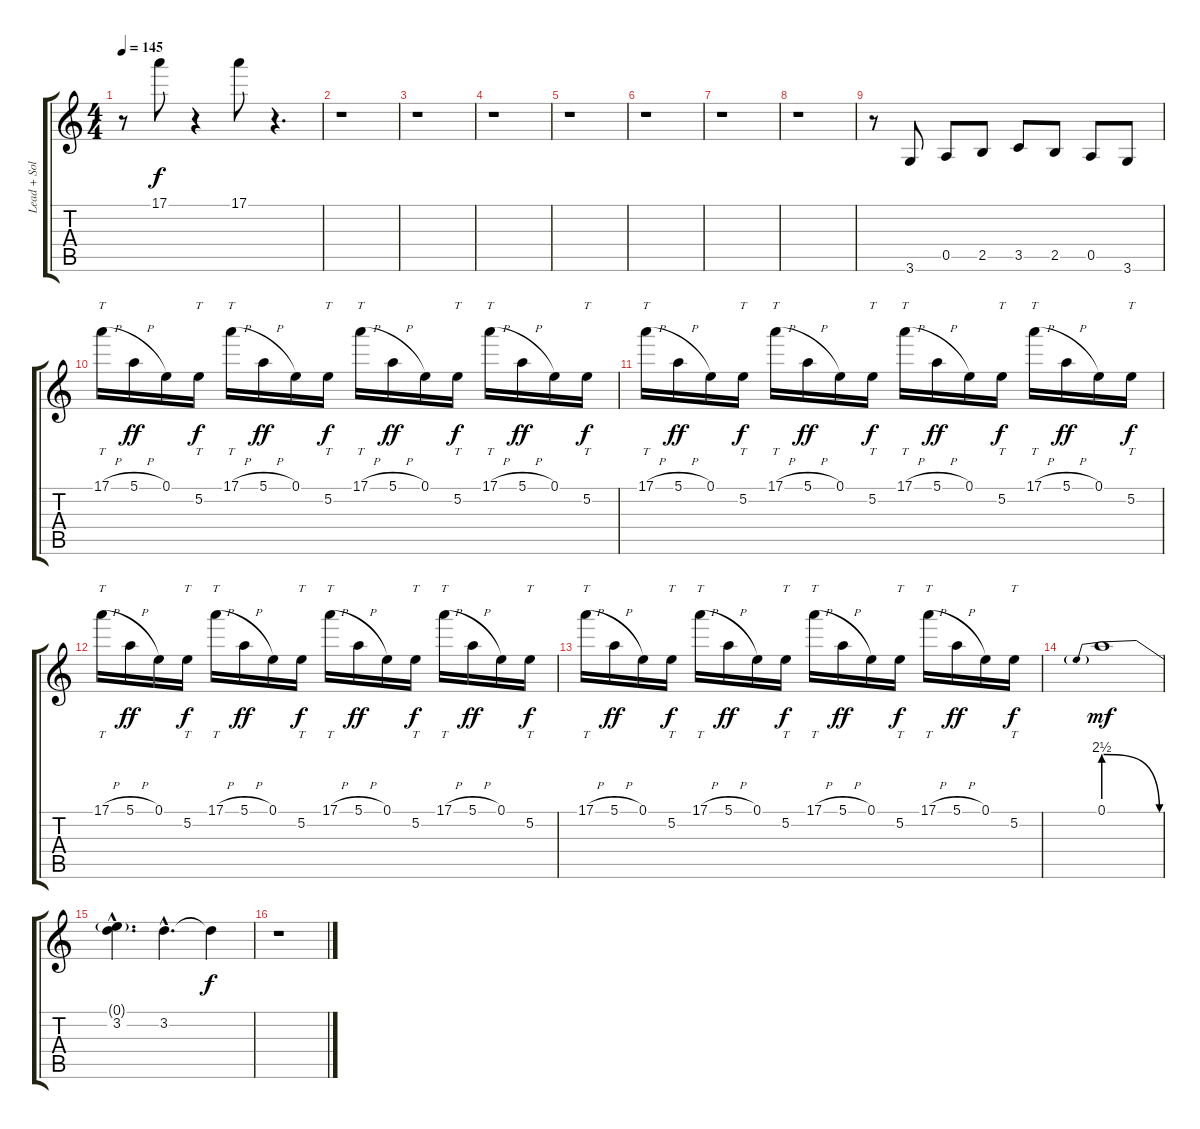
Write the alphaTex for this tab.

\track ("Lead + Solo Guitar" "Lead + Sol") {instrument distortionguitar}
\staff {score tabs}
\tuning (E4 B3 G3 D3 A2 E2) {hide}
\ts (4 4)
\tempo 145
\clef g2
\ks c
r.8{dy f} 17.1.8{volume 13 balance 4} r.4 17.1.8{volume 13 balance 4} r.4{d} |
r.1{volume 16 balance 4} |
r.1 |
r.1 |
r.1 |
r.1 |
r.1 |
r.1 |
r.8 3.6.8 0.5.8 2.5.8 3.5.8 2.5.8 0.5.8 3.6.8 |
17.1{h}.16{tt} 5.1{h}.16{dy ff} 0.1.16 5.2.16{tt dy f} 17.1{h}.16{tt} 5.1{h}.16{dy ff} 0.1.16 5.2.16{tt dy f} 17.1{h}.16{tt} 5.1{h}.16{dy ff} 0.1.16 5.2.16{tt dy f} 17.1{h}.16{tt} 5.1{h}.16{dy ff} 0.1.16 5.2.16{tt dy f} |
17.1{h}.16{tt} 5.1{h}.16{dy ff} 0.1.16 5.2.16{tt dy f} 17.1{h}.16{tt} 5.1{h}.16{dy ff} 0.1.16 5.2.16{tt dy f} 17.1{h}.16{tt} 5.1{h}.16{dy ff} 0.1.16 5.2.16{tt dy f} 17.1{h}.16{tt} 5.1{h}.16{dy ff} 0.1.16 5.2.16{tt dy f} |
17.1{h}.16{tt} 5.1{h}.16{dy ff} 0.1.16 5.2.16{tt dy f} 17.1{h}.16{tt} 5.1{h}.16{dy ff} 0.1.16 5.2.16{tt dy f} 17.1{h}.16{tt} 5.1{h}.16{dy ff} 0.1.16 5.2.16{tt dy f} 17.1{h}.16{tt} 5.1{h}.16{dy ff} 0.1.16 5.2.16{tt dy f} |
17.1{h}.16{tt} 5.1{h}.16{dy ff} 0.1.16 5.2.16{tt dy f} 17.1{h}.16{tt} 5.1{h}.16{dy ff} 0.1.16 5.2.16{tt dy f} 17.1{h}.16{tt} 5.1{h}.16{dy ff} 0.1.16 5.2.16{tt dy f} 17.1{h}.16{tt} 5.1{h}.16{dy ff} 0.1.16 5.2.16{tt dy f} |
0.1{be (prebendrelease 0 10 60 0)}.1{dy mf} |
(0.1{hac t} 3.2{hac}).4{d} 3.2{hac}.4{d} 3.2{t}.4{dy f} |
r.1
